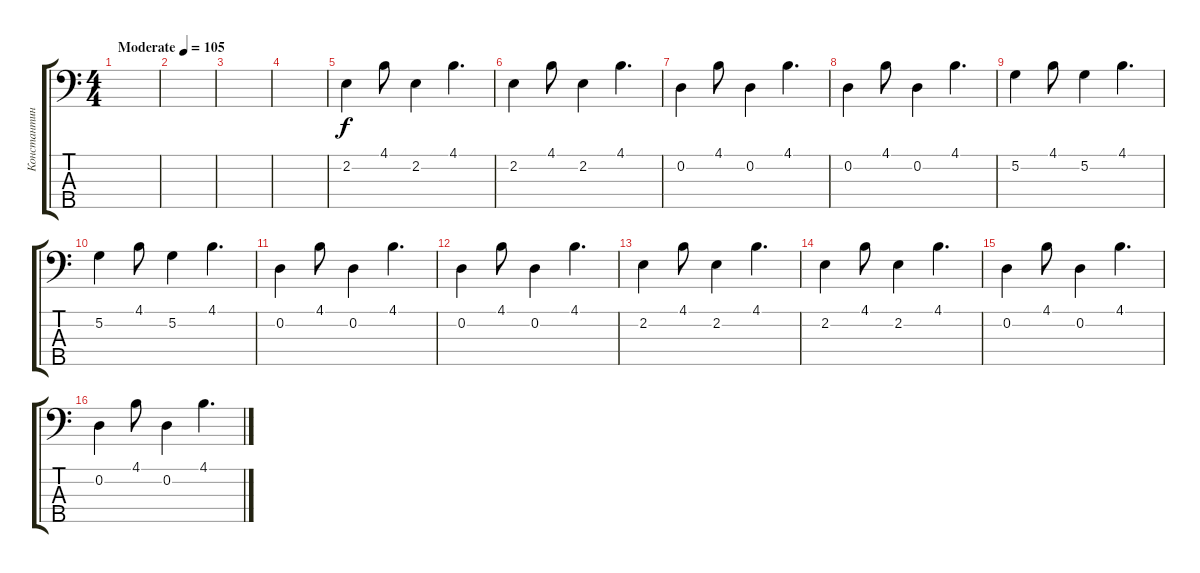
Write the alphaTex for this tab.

\track ("Константин Бекрев" "Константин") {instrument electricbasspick}
\staff {score tabs}
\tuning (G2 D2 A1 E1 B0) {hide}
\ts (4 4)
\tempo (105 "Moderate")
\clef f4
\ks c
|
|
|
|
2.2.4 4.1.8 2.2.4 4.1.4{d} |
2.2.4 4.1.8 2.2.4 4.1.4{d} |
0.2.4 4.1.8 0.2.4 4.1.4{d} |
0.2.4 4.1.8 0.2.4 4.1.4{d} |
5.2.4 4.1.8 5.2.4 4.1.4{d} |
5.2.4 4.1.8 5.2.4 4.1.4{d} |
0.2.4 4.1.8 0.2.4 4.1.4{d} |
0.2.4 4.1.8 0.2.4 4.1.4{d} |
2.2.4 4.1.8 2.2.4 4.1.4{d} |
2.2.4 4.1.8 2.2.4 4.1.4{d} |
0.2.4 4.1.8 0.2.4 4.1.4{d} |
0.2.4 4.1.8 0.2.4 4.1.4{d}
